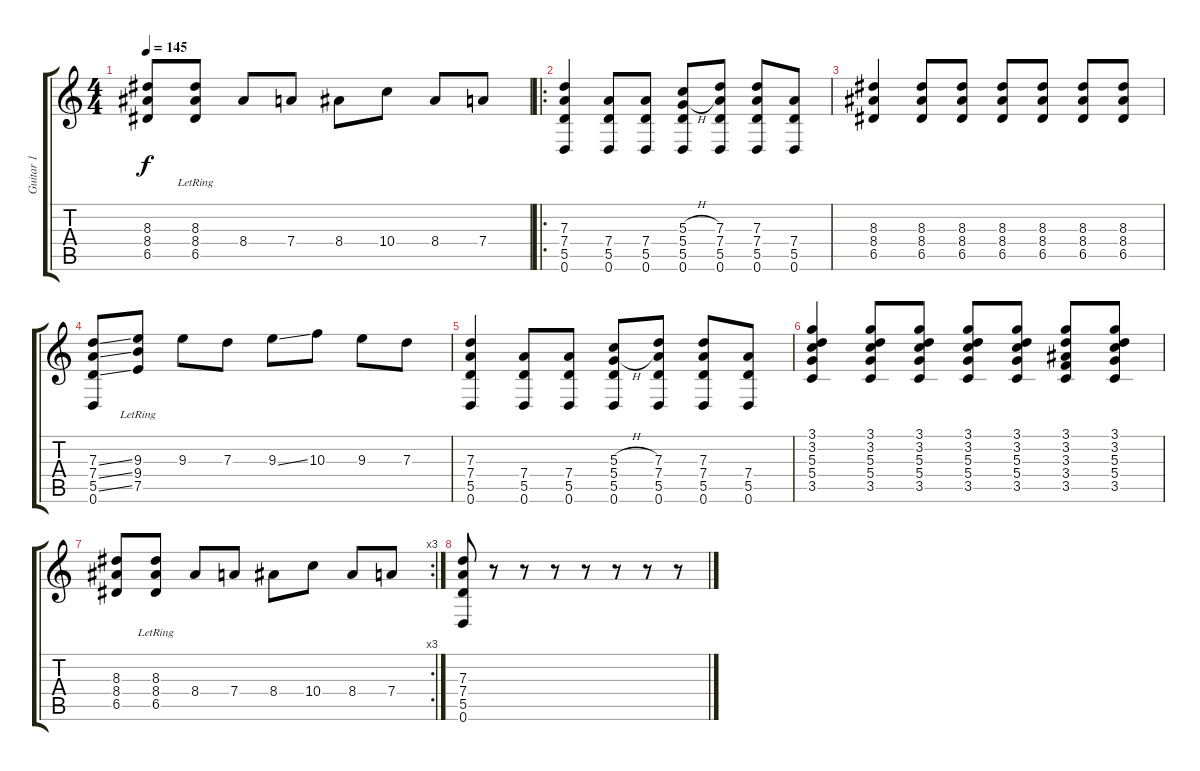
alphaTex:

\track ("Guitar 1" "Guitar 1") {instrument acousticguitarnylon}
\staff {score tabs}
\tuning (E4 B3 G3 D3 A2 D2) {hide}
\ts (4 4)
\tempo 145
\clef g2
\ks c
(8.3 8.4 6.5).8{dy f} (8.3 8.4 6.5{lr}).8 8.4.8 7.4.8 8.4.8 10.4.8 8.4.8 7.4.8 |
\ro
(7.3 7.4 5.5 0.6).4{instrument overdrivenguitar} (7.4 5.5 0.6).8 (7.4 5.5 0.6).8 (5.3{h} 5.4{h} 5.5 0.6).8 (7.3 7.4 5.5 0.6).8 (7.3 7.4 5.5 0.6).8 (7.4 5.5 0.6).8 |
(8.3 8.4 6.5).4 (8.3 8.4 6.5).8 (8.3 8.4 6.5).8 (8.3 8.4 6.5).8 (8.3 8.4 6.5).8 (8.3 8.4 6.5).8 (8.3 8.4 6.5).8 |
(7.3{ss} 7.4{ss} 5.5{ss} 0.6).8 (9.3 9.4{lr} 7.5{lr}).8 9.3.8 7.3.8 9.3{ss}.8 10.3.8 9.3.8 7.3.8 |
(7.3 7.4 5.5 0.6).4 (7.4 5.5 0.6).8 (7.4 5.5 0.6).8 (5.3{h} 5.4{h} 5.5 0.6).8 (7.3 7.4 5.5 0.6).8 (7.3 7.4 5.5 0.6).8 (7.4 5.5 0.6).8 |
(3.1 3.2 5.3 5.4 3.5).4 (3.1 3.2 5.3 5.4 3.5).8 (3.1 3.2 5.3 5.4 3.5).8 (3.1 3.2 5.3 5.4 3.5).8 (3.1 3.2 5.3 5.4 3.5).8 (3.1 3.2 3.3 3.4 3.5).8 (3.1 3.2 5.3 5.4 3.5).8 |
\rc 3
(8.3 8.4 6.5).8 (8.3 8.4 6.5{lr}).8 8.4.8 7.4.8 8.4.8 10.4.8 8.4.8 7.4.8 |
(7.3 7.4 5.5 0.6).8 r.8 r.8 r.8 r.8 r.8 r.8 r.8
